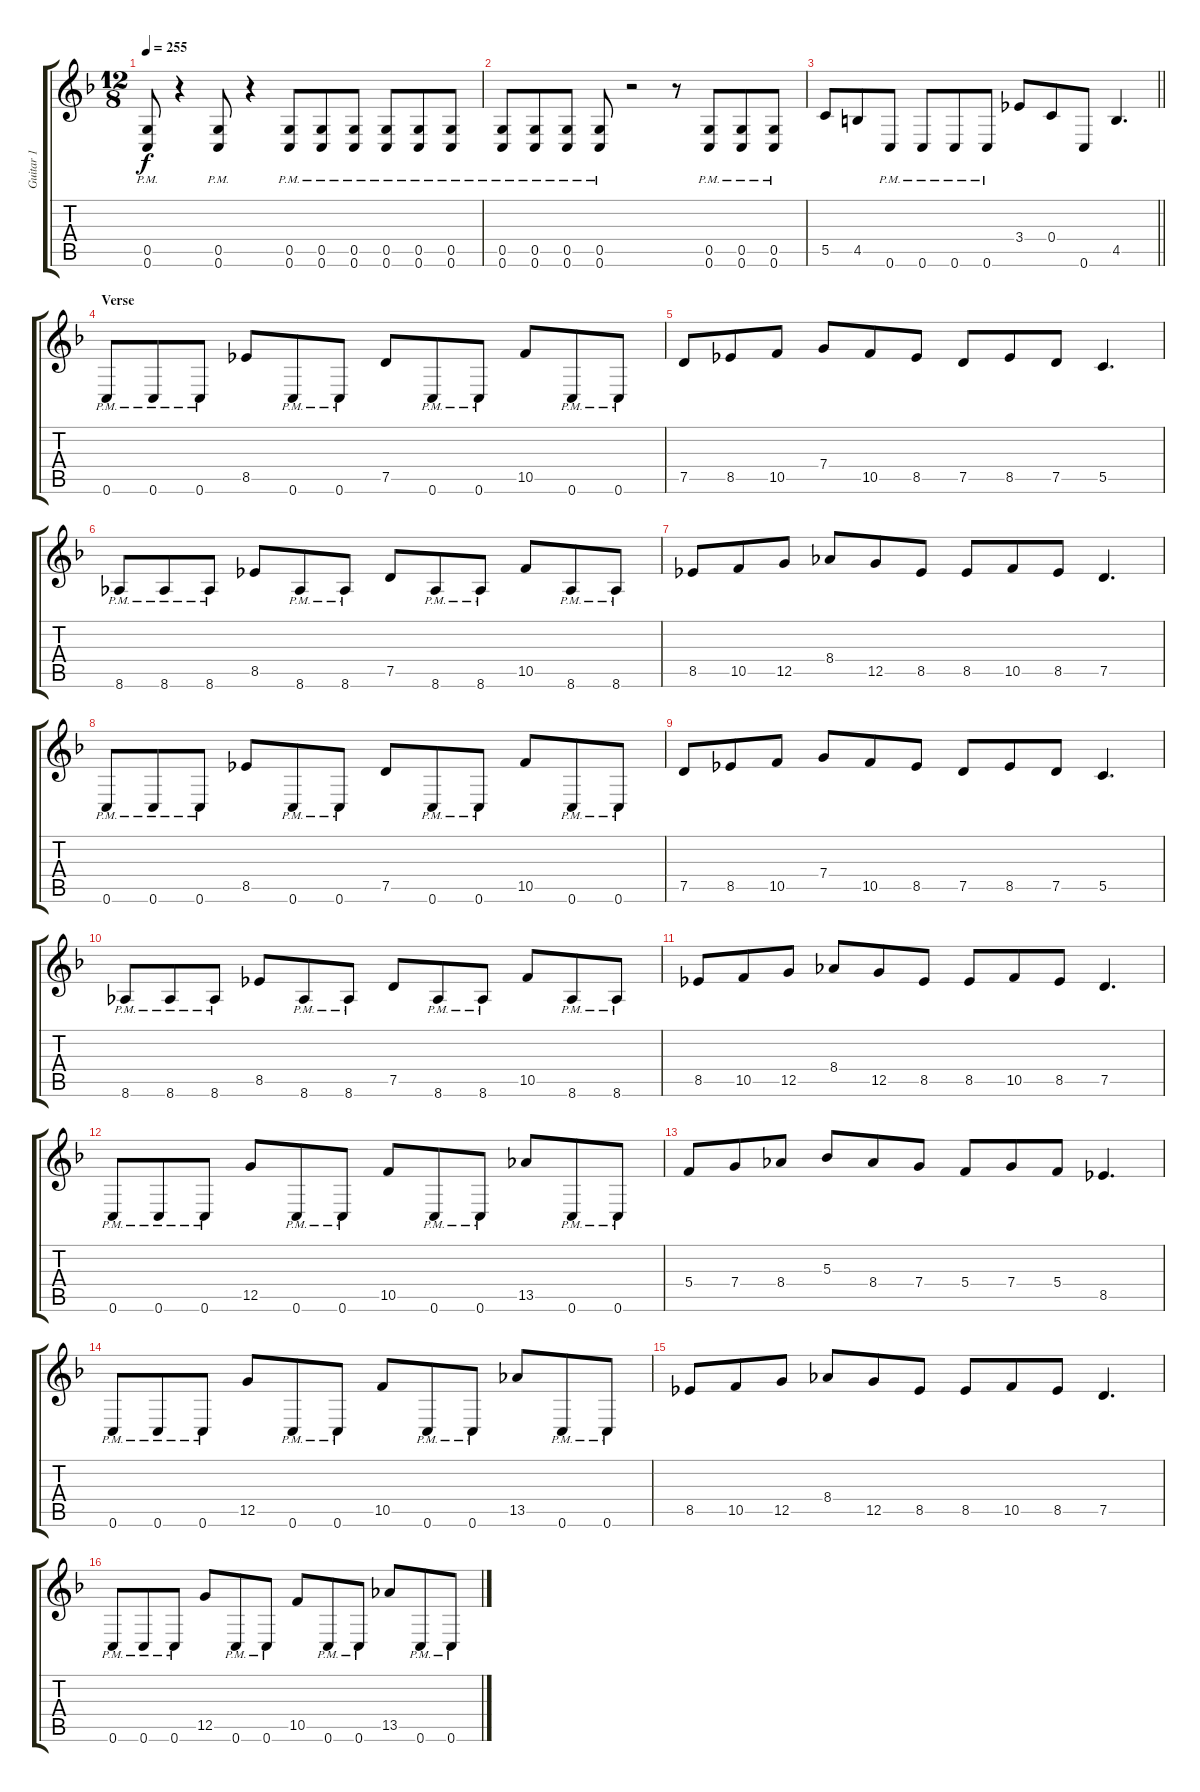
\track ("Guitar 1" "Guitar 1") {instrument distortionguitar}
\staff {score tabs}
\tuning (D4 A3 F3 C3 G2 C2) {hide}
\ts (12 8)
\tempo 255
\clef g2
\ks dminor
(0.5{pm} 0.6{pm}).8{dy f} r.4 (0.5{pm} 0.6{pm}).8 r.4 (0.5{pm} 0.6{pm}).8 (0.5{pm} 0.6{pm}).8 (0.5{pm} 0.6{pm}).8 (0.5{pm} 0.6{pm}).8 (0.5{pm} 0.6{pm}).8 (0.5{pm} 0.6{pm}).8 |
(0.5{pm} 0.6{pm}).8 (0.5{pm} 0.6{pm}).8 (0.5{pm} 0.6{pm}).8 (0.5{pm} 0.6{pm}).8 r.2 r.8 (0.5{pm} 0.6{pm}).8 (0.5{pm} 0.6{pm}).8 (0.5{pm} 0.6{pm}).8 |
\barLineRight lightlight
5.5.8 4.5.8 0.6{pm}.8 0.6{pm}.8 0.6{pm}.8 0.6{pm}.8 3.4.8 0.4.8 0.6.8 4.5.4{d} |
\section ("" "Verse")
0.6{pm}.8 0.6{pm}.8 0.6{pm}.8 8.5.8 0.6{pm}.8 0.6{pm}.8 7.5.8 0.6{pm}.8 0.6{pm}.8 10.5.8 0.6{pm}.8 0.6{pm}.8 |
7.5.8 8.5.8 10.5.8 7.4.8 10.5.8 8.5.8 7.5.8 8.5.8 7.5.8 5.5.4{d} |
8.6{pm}.8 8.6{pm}.8 8.6{pm}.8 8.5.8 8.6{pm}.8 8.6{pm}.8 7.5.8 8.6{pm}.8 8.6{pm}.8 10.5.8 8.6{pm}.8 8.6{pm}.8 |
8.5.8 10.5.8 12.5.8 8.4.8 12.5.8 8.5.8 8.5.8 10.5.8 8.5.8 7.5.4{d} |
0.6{pm}.8 0.6{pm}.8 0.6{pm}.8 8.5.8 0.6{pm}.8 0.6{pm}.8 7.5.8 0.6{pm}.8 0.6{pm}.8 10.5.8 0.6{pm}.8 0.6{pm}.8 |
7.5.8 8.5.8 10.5.8 7.4.8 10.5.8 8.5.8 7.5.8 8.5.8 7.5.8 5.5.4{d} |
8.6{pm}.8 8.6{pm}.8 8.6{pm}.8 8.5.8 8.6{pm}.8 8.6{pm}.8 7.5.8 8.6{pm}.8 8.6{pm}.8 10.5.8 8.6{pm}.8 8.6{pm}.8 |
8.5.8 10.5.8 12.5.8 8.4.8 12.5.8 8.5.8 8.5.8 10.5.8 8.5.8 7.5.4{d} |
0.6{pm}.8 0.6{pm}.8 0.6{pm}.8 12.5.8 0.6{pm}.8 0.6{pm}.8 10.5.8 0.6{pm}.8 0.6{pm}.8 13.5.8 0.6{pm}.8 0.6{pm}.8 |
5.4.8 7.4.8 8.4.8 5.3.8 8.4.8 7.4.8 5.4.8 7.4.8 5.4.8 8.5.4{d} |
0.6{pm}.8 0.6{pm}.8 0.6{pm}.8 12.5.8 0.6{pm}.8 0.6{pm}.8 10.5.8 0.6{pm}.8 0.6{pm}.8 13.5.8 0.6{pm}.8 0.6{pm}.8 |
8.5.8 10.5.8 12.5.8 8.4.8 12.5.8 8.5.8 8.5.8 10.5.8 8.5.8 7.5.4{d} |
0.6{pm}.8 0.6{pm}.8 0.6{pm}.8 12.5.8 0.6{pm}.8 0.6{pm}.8 10.5.8 0.6{pm}.8 0.6{pm}.8 13.5.8 0.6{pm}.8 0.6{pm}.8
